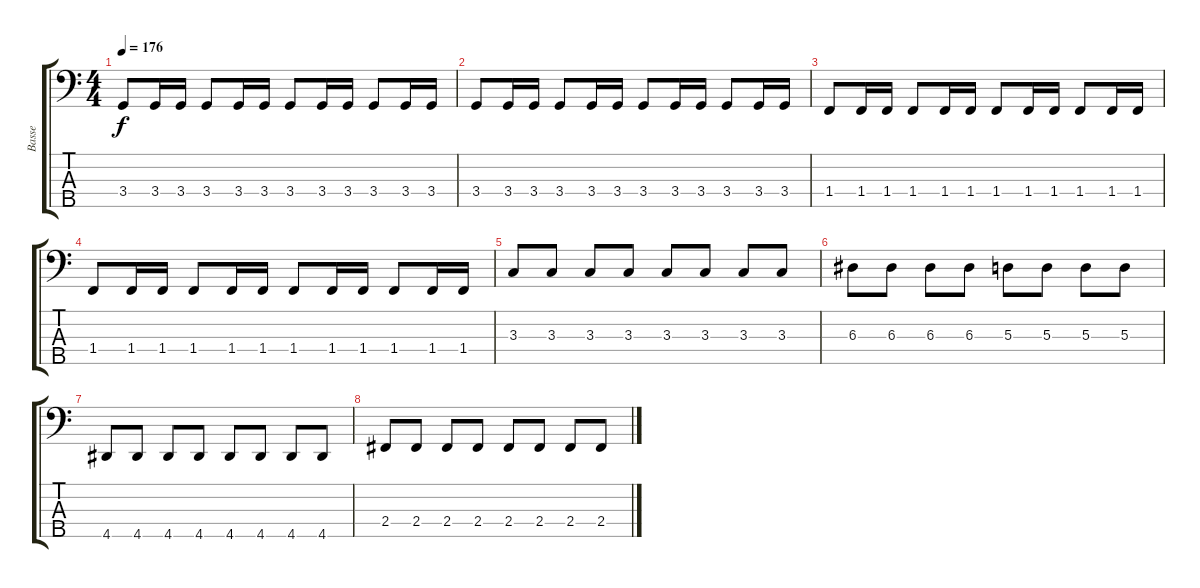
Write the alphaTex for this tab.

\track ("Basse" "Basse") {instrument electricbassfinger}
\staff {score tabs}
\tuning (G2 D2 A1 E1 B0) {hide}
\ts (4 4)
\tempo 176
\clef f4
\ks c
3.4.8{dy f} 3.4.16 3.4.16 3.4.8 3.4.16 3.4.16 3.4.8 3.4.16 3.4.16 3.4.8 3.4.16 3.4.16 |
3.4.8 3.4.16 3.4.16 3.4.8 3.4.16 3.4.16 3.4.8 3.4.16 3.4.16 3.4.8 3.4.16 3.4.16 |
1.4.8 1.4.16 1.4.16 1.4.8 1.4.16 1.4.16 1.4.8 1.4.16 1.4.16 1.4.8 1.4.16 1.4.16 |
1.4.8 1.4.16 1.4.16 1.4.8 1.4.16 1.4.16 1.4.8 1.4.16 1.4.16 1.4.8 1.4.16 1.4.16 |
3.3.8 3.3.8 3.3.8 3.3.8 3.3.8 3.3.8 3.3.8 3.3.8 |
6.3.8 6.3.8 6.3.8 6.3.8 5.3.8 5.3.8 5.3.8 5.3.8 |
4.5.8 4.5.8 4.5.8 4.5.8 4.5.8 4.5.8 4.5.8 4.5.8 |
2.4.8 2.4.8 2.4.8 2.4.8 2.4.8 2.4.8 2.4.8 2.4.8
